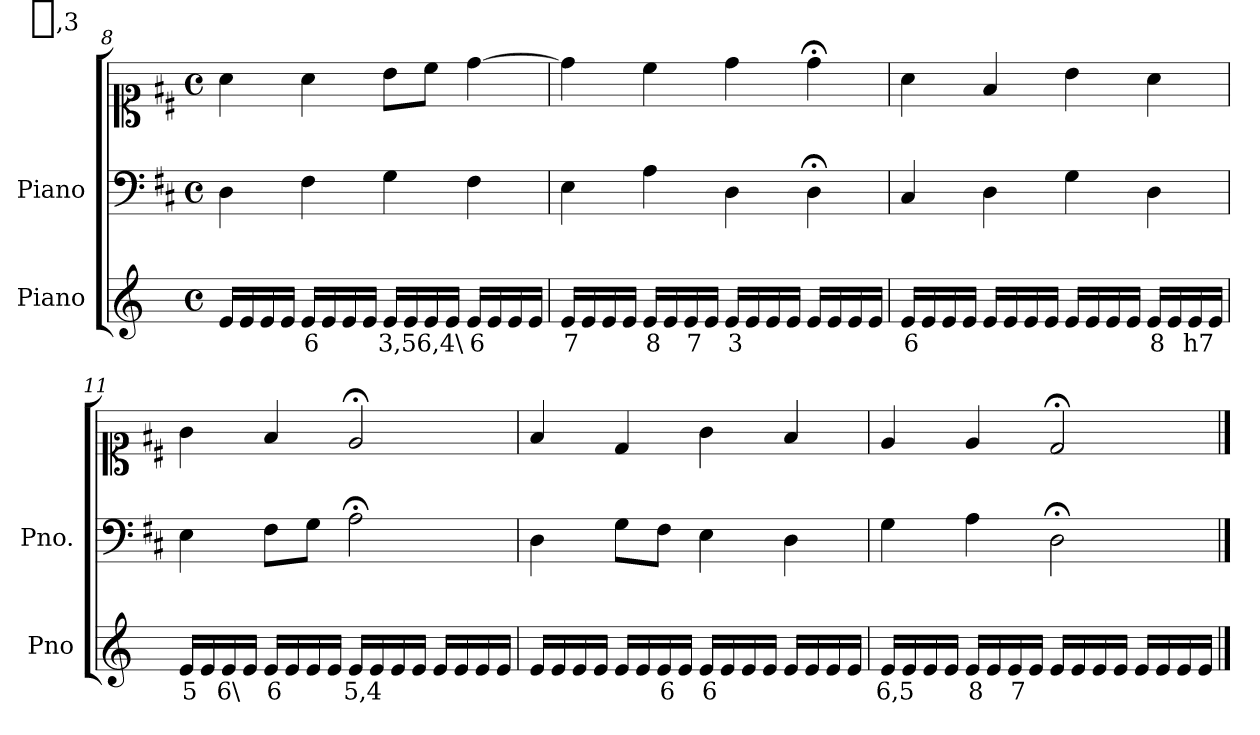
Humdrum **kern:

**kern	**text	**kern	**kern
*part2	*part2	*part1	*part1
*staff3	*staff3	*staff2	*staff1
*I"Piano	*	*I"Piano	*
*I'Pno	*	*I'Pno.	*
*clefG2	*	*clefF4	*clefC1
*k[]	*	*k[f#c#]	*k[f#c#]
*M4/4	*	*M4/4	*M4/4
*met(c)	*	*met(c)	*met(c)
=8	=8	=8	=8
16e/LL	.	4D\	4a\
16e/	.	.	.
16e/	.	.	.
16e/JJ	.	.	.
!	!LO:LY:b	!	!
16e/LL	6	4F#\	4a\
16e/	.	.	.
16e/	.	.	.
16e/JJ	.	.	.
!	!LO:LY:b	!	!
16e/LL	3,5	4G\	8b\L
16e/	.	.	.
!	!LO:LY:b	!	!
16e/	6,4\	.	8cc#\J
16e/JJ	.	.	.
!	!LO:LY:b	!	!
16e/LL	6	4F#\	[4dd\
16e/	.	.	.
16e/	.	.	.
16e/JJ	.	.	.
=9	=9	=9	=9
!	!LO:LY:b	!	!
16e/LL	7	4E\	4dd\]
16e/	.	.	.
16e/	.	.	.
16e/JJ	.	.	.
!	!LO:LY:b	!	!
16e/LL	8	4A\	4cc#\
16e/	.	.	.
!	!LO:LY:b	!	!
16e/	7	.	.
16e/JJ	.	.	.
!	!LO:LY:b	!	!
16e/LL	3	4D\	4dd\
16e/	.	.	.
16e/	.	.	.
16e/JJ	.	.	.
16e/LL	.	4D;<\	4dd;<\
16e/	.	.	.
16e/	.	.	.
16e/JJ	.	.	.
=10	=10	=10	=10
!	!LO:LY:b	!	!
16e/LL	6	4C#/	4a\
16e/	.	.	.
16e/	.	.	.
16e/JJ	.	.	.
16e/LL	.	4D\	4f#/
16e/	.	.	.
16e/	.	.	.
16e/JJ	.	.	.
16e/LL	.	4G\	4b\
16e/	.	.	.
16e/	.	.	.
16e/JJ	.	.	.
!	!LO:LY:b	!	!
16e/LL	8	4D\	4a\
16e/	.	.	.
!	!LO:LY:b	!	!
16e/	h7	.	.
16e/JJ	.	.	.
=11	=11	=11	=11
!	!LO:LY:b	!	!
16e/LL	5	4E\	4g\
16e/	.	.	.
!	!LO:LY:b	!	!
16e/	6\	.	.
16e/JJ	.	.	.
!	!LO:LY:b	!	!
16e/LL	6	8F#\L	4f#/
16e/	.	.	.
16e/	.	8G\J	.
16e/JJ	.	.	.
!	!LO:LY:b	!	!
16e/LL	5,4	2A;<\	2e;</
16e/	.	.	.
16e/	.	.	.
16e/JJ	.	.	.
!	!LO:LY:b	!	!
16e/LL	_,3	.	.
16e/	.	.	.
16e/	.	.	.
16e/JJ	.	.	.
=12	=12	=12	=12
16e/LL	.	4D\	4f#/
16e/	.	.	.
16e/	.	.	.
16e/JJ	.	.	.
16e/LL	.	8G\L	4d/
16e/	.	.	.
!	!LO:LY:b	!	!
16e/	6	8F#\J	.
16e/JJ	.	.	.
!	!LO:LY:b	!	!
16e/LL	6	4E\	4g\
16e/	.	.	.
16e/	.	.	.
16e/JJ	.	.	.
16e/LL	.	4D\	4f#/
16e/	.	.	.
16e/	.	.	.
16e/JJ	.	.	.
=13	=13	=13	=13
!	!LO:LY:b	!	!
16e/LL	6,5	4G\	4e/
16e/	.	.	.
16e/	.	.	.
16e/JJ	.	.	.
!	!LO:LY:b	!	!
16e/LL	8	4A\	4e/
16e/	.	.	.
!	!LO:LY:b	!	!
16e/	7	.	.
16e/JJ	.	.	.
16e/LL	.	2D;<\	2d;</
16e/	.	.	.
16e/	.	.	.
16e/JJ	.	.	.
16e/LL	.	.	.
16e/	.	.	.
16e/	.	.	.
16e/JJ	.	.	.
==	==	==	==
*-	*-	*-	*-
